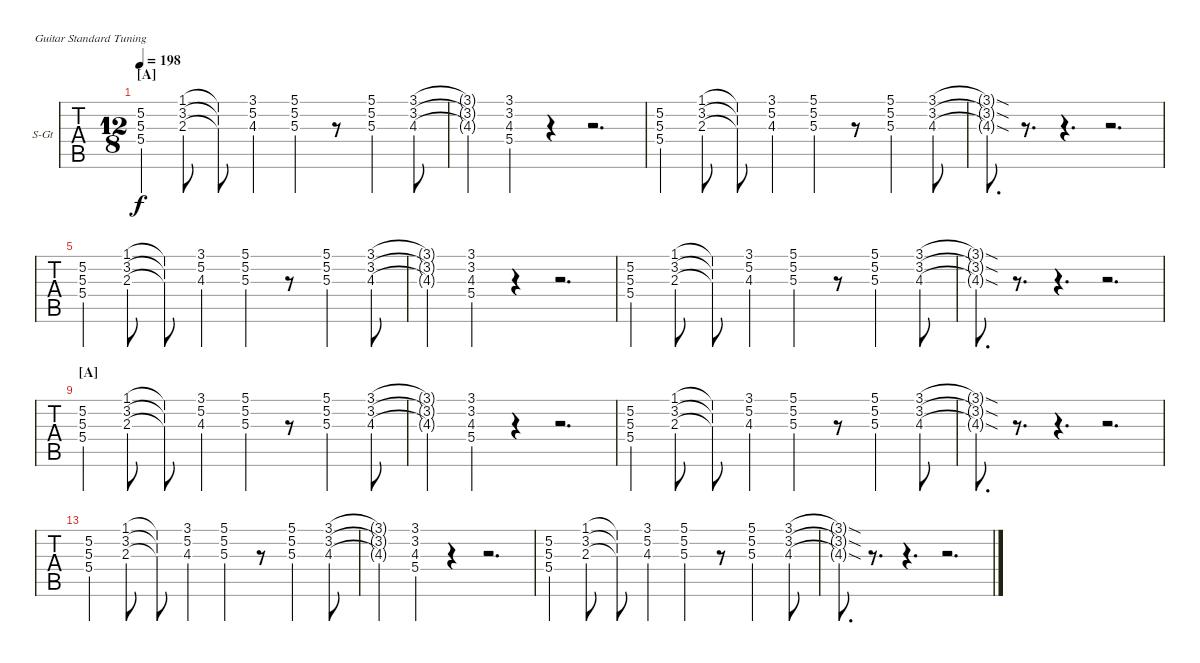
\bracketExtendMode nobrackets
\firstSystemTrackNameOrientation horizontal
\otherSystemsTrackNameOrientation horizontal
\defaultBarNumberDisplay FirstOfSystem
\track ("Acoustic" "S-Gt") {instrument acousticguitarsteel}
\staff {tabs}
\tuning (E4 B3 G3 D3 A2 E2)
\ts (12 8)
\section ("A" "")
\tempo 198
\clef g2
\ks c
(5.2 5.3 5.4).4{dy f} (1.1 3.2 2.3).8 (1.1{t} 3.2{t} 2.3{t}).8 (3.1 5.2 4.3).4 (5.1 5.2 5.3).4 r.8 (5.1 5.2 5.3).4 (3.1 3.2 4.3).8 |
(3.1{t} 3.2{t} 4.3{t}).4 (3.1 3.2 4.3 5.4).4 r.4 r.2{d} |
(5.2 5.3 5.4).4 (1.1 3.2 2.3).8 (1.1{t} 3.2{t} 2.3{t}).8 (3.1 5.2 4.3).4 (5.1 5.2 5.3).4 r.8 (5.1 5.2 5.3).4 (3.1 3.2 4.3).8 |
(3.1{sod t} 3.2{sod t} 4.3{sod t}).8{d} r.8{d} r.4{d} r.2{d} |
(5.2 5.3 5.4).4 (1.1 3.2 2.3).8 (1.1{t} 3.2{t} 2.3{t}).8 (3.1 5.2 4.3).4 (5.1 5.2 5.3).4 r.8 (5.1 5.2 5.3).4 (3.1 3.2 4.3).8 |
(3.1{t} 3.2{t} 4.3{t}).4 (3.1 3.2 4.3 5.4).4 r.4 r.2{d} |
(5.2 5.3 5.4).4 (1.1 3.2 2.3).8 (1.1{t} 3.2{t} 2.3{t}).8 (3.1 5.2 4.3).4 (5.1 5.2 5.3).4 r.8 (5.1 5.2 5.3).4 (3.1 3.2 4.3).8 |
(3.1{sod t} 3.2{sod t} 4.3{sod t}).8{d} r.8{d} r.4{d} r.2{d} |
\section ("A" "")
\scale
0.386364 (5.2 5.3 5.4).4 (1.1 3.2 2.3).8 (1.1{t} 3.2{t} 2.3{t}).8 (3.1 5.2 4.3).4 (5.1 5.2 5.3).4 r.8 (5.1 5.2 5.3).4 (3.1 3.2 4.3).8 |
\scale
0.11939 (3.1{t} 3.2{t} 4.3{t}).4 (3.1 3.2 4.3 5.4).4 r.4 r.2{d} |
\scale
0.38064 (5.2 5.3 5.4).4 (1.1 3.2 2.3).8 (1.1{t} 3.2{t} 2.3{t}).8 (3.1 5.2 4.3).4 (5.1 5.2 5.3).4 r.8 (5.1 5.2 5.3).4 (3.1 3.2 4.3).8 |
\scale
0.113636 (3.1{sod t} 3.2{sod t} 4.3{sod t}).8{d} r.8{d} r.4{d} r.2{d} |
(5.2 5.3 5.4).4 (1.1 3.2 2.3).8 (1.1{t} 3.2{t} 2.3{t}).8 (3.1 5.2 4.3).4 (5.1 5.2 5.3).4 r.8 (5.1 5.2 5.3).4 (3.1 3.2 4.3).8 |
(3.1{t} 3.2{t} 4.3{t}).4 (3.1 3.2 4.3 5.4).4 r.4 r.2{d} |
(5.2 5.3 5.4).4 (1.1 3.2 2.3).8 (1.1{t} 3.2{t} 2.3{t}).8 (3.1 5.2 4.3).4 (5.1 5.2 5.3).4 r.8 (5.1 5.2 5.3).4 (3.1 3.2 4.3).8 |
(3.1{sod t} 3.2{sod t} 4.3{sod t}).8{d} r.8{d} r.4{d} r.2{d}
